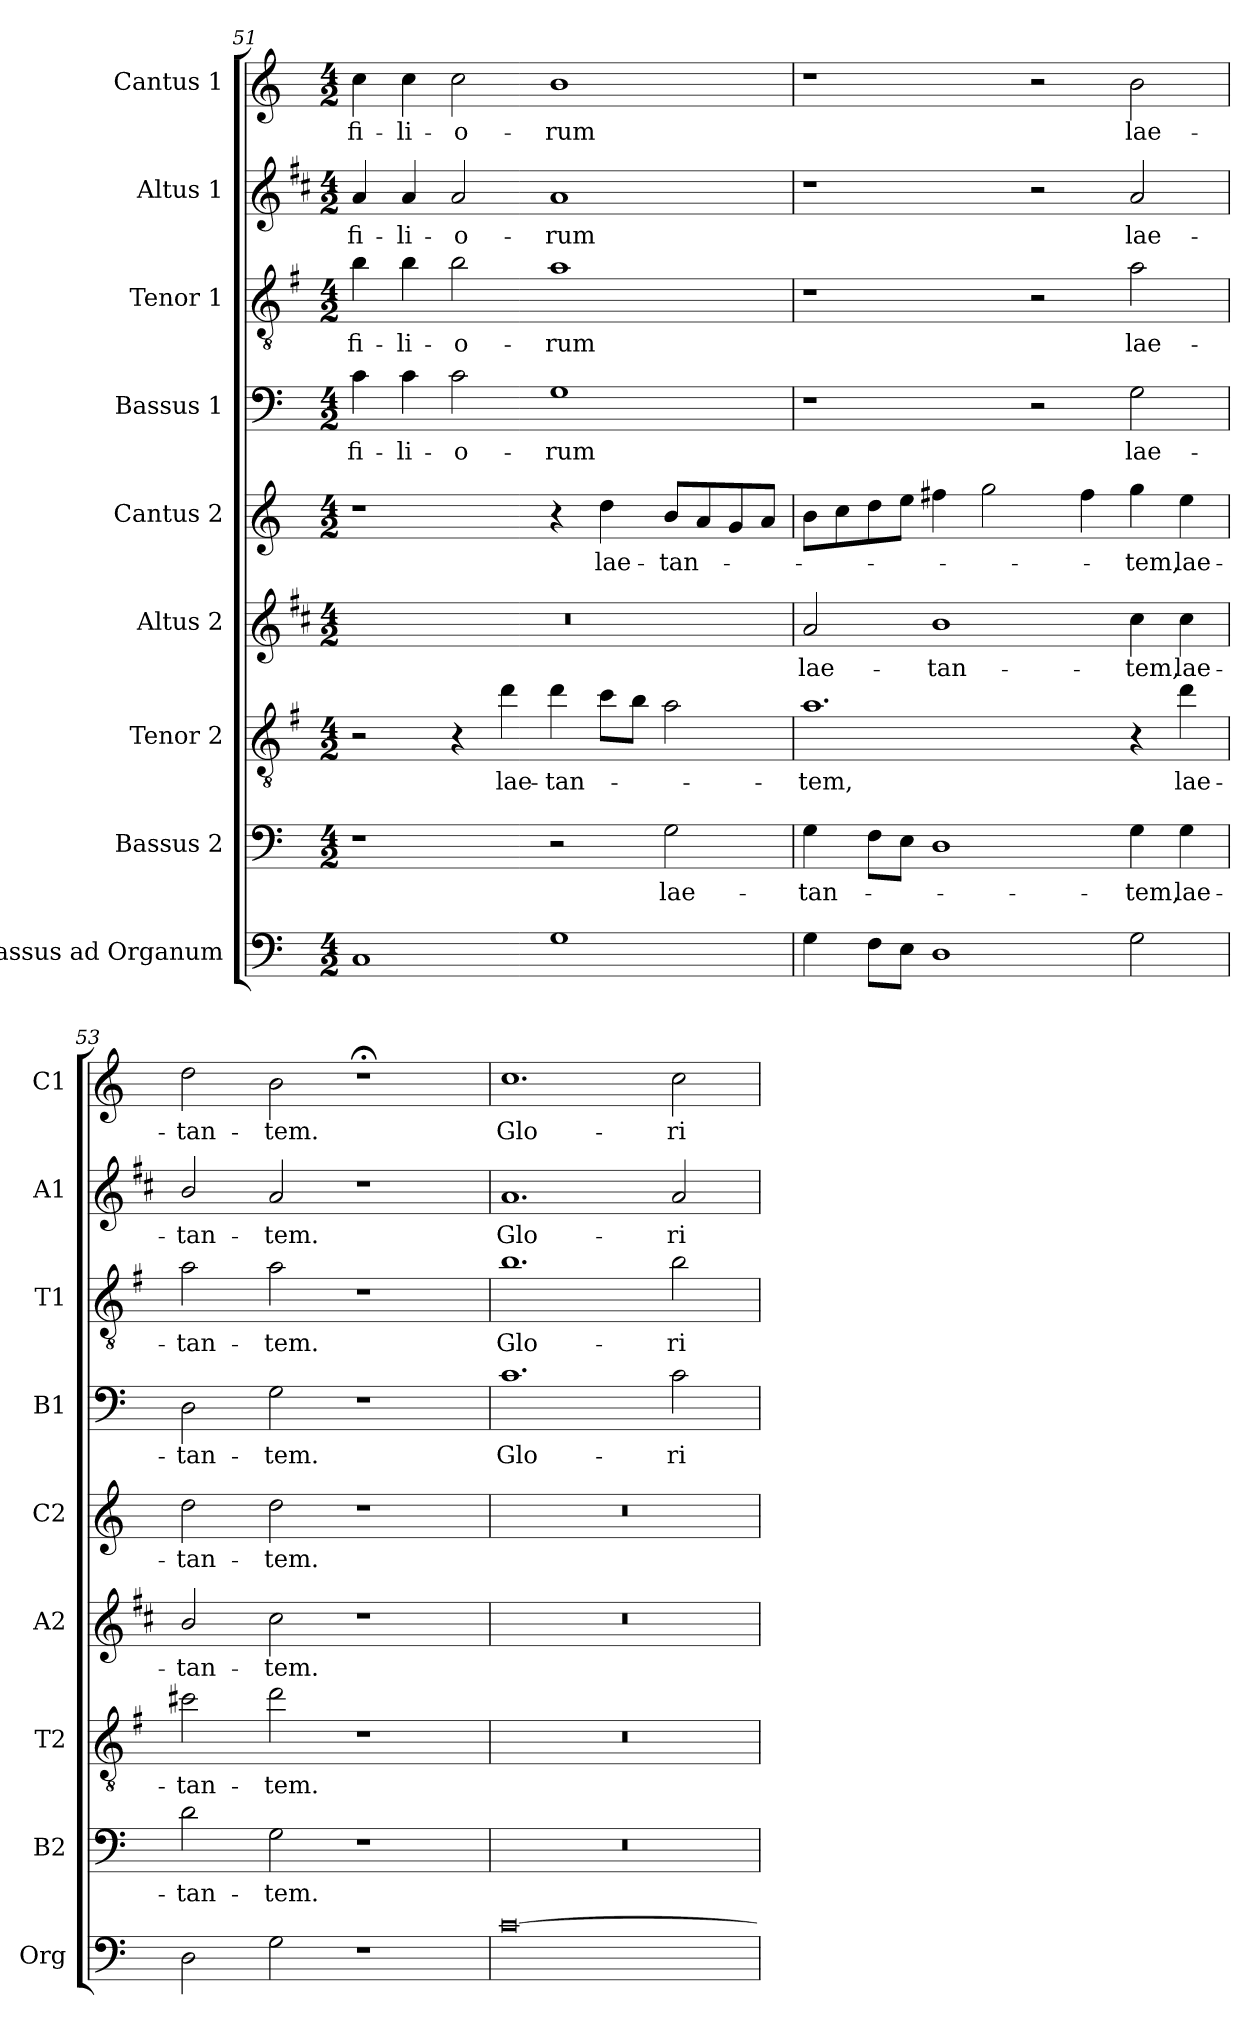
**kern	**kern	**text	**kern	**text	**kern	**text	**kern	**text	**kern	**text	**kern	**text	**kern	**text	**kern	**text
*part9	*part8	*part8	*part7	*part7	*part6	*part6	*part5	*part5	*part4	*part4	*part3	*part3	*part2	*part2	*part1	*part1
*staff9	*staff8	*staff8	*staff7	*staff7	*staff6	*staff6	*staff5	*staff5	*staff4	*staff4	*staff3	*staff3	*staff2	*staff2	*staff1	*staff1
*I"Bassus ad Organum	*I"Bassus 2	*	*I"Tenor 2	*	*I"Altus 2	*	*I"Cantus 2	*	*I"Bassus 1	*	*I"Tenor 1	*	*I"Altus 1	*	*I"Cantus 1	*
*I'Org	*I'B2	*	*I'T2	*	*I'A2	*	*I'C2	*	*I'B1	*	*I'T1	*	*I'A1	*	*I'C1	*
*clefF4	*clefF4	*	*clefGv2	*	*clefG2	*	*clefG2	*	*clefF4	*	*clefGv2	*	*clefG2	*	*clefG2	*
*	*	*	*ITrd4c7	*	*ITrd1c2	*	*	*	*	*	*ITrd4c7	*	*ITrd1c2	*	*	*
*k[]	*k[]	*	*k[]	*	*k[]	*	*k[]	*	*k[]	*	*k[]	*	*k[]	*	*k[]	*
*C:	*C:	*	*C:	*	*C:	*	*C:	*	*C:	*	*C:	*	*C:	*	*C:	*
*M4/2	*M4/2	*	*M4/2	*	*M4/2	*	*M4/2	*	*M4/2	*	*M4/2	*	*M4/2	*	*M4/2	*
=51	=51	=51	=51	=51	=51	=51	=51	=51	=51	=51	=51	=51	=51	=51	=51	=51
!	!	!	!	!	!	!	!	!	!	!LO:LY:b	!	!LO:LY:b	!	!LO:LY:b	!	!LO:LY:b
1C	1r	.	2r	.	0r	.	1r	.	4c\	fi-	4e\	fi-	4g/	fi-	4cc\	fi-
!	!	!	!	!	!	!	!	!	!	!LO:LY:b	!	!LO:LY:b	!	!LO:LY:b	!	!LO:LY:b
.	.	.	.	.	.	.	.	.	4c\	-li-	4e\	-li-	4g/	-li-	4cc\	-li-
!	!	!	!	!	!	!	!	!	!	!LO:LY:b	!	!LO:LY:b	!	!LO:LY:b	!	!LO:LY:b
.	.	.	4r	.	.	.	.	.	2c\	-o-	2e\	-o-	2g/	-o-	2cc\	-o-
!	!	!	!	!LO:LY:b	!	!	!	!	!	!	!	!	!	!	!	!
.	.	.	4g\	lae-	.	.	.	.	.	.	.	.	.	.	.	.
!	!	!	!	!LO:LY:b	!	!	!	!	!	!LO:LY:b	!	!LO:LY:b	!	!LO:LY:b	!	!LO:LY:b
1G	2r	.	4g\	-tan-	.	.	4r	.	1G	-rum	1d	-rum	1g	-rum	1b	-rum
!	!	!	!	!	!	!	!	!LO:LY:b	!	!	!	!	!	!	!	!
.	.	.	8f\L	.	.	.	4dd\	lae-	.	.	.	.	.	.	.	.
.	.	.	8e\J	.	.	.	.	.	.	.	.	.	.	.	.	.
!	!	!LO:LY:b	!	!	!	!	!	!LO:LY:b	!	!	!	!	!	!	!	!
.	2G\	lae-	2d\	.	.	.	8b/L	-tan-	.	.	.	.	.	.	.	.
.	.	.	.	.	.	.	8a/	.	.	.	.	.	.	.	.	.
.	.	.	.	.	.	.	8g/	.	.	.	.	.	.	.	.	.
.	.	.	.	.	.	.	8a/J	.	.	.	.	.	.	.	.	.
=52	=52	=52	=52	=52	=52	=52	=52	=52	=52	=52	=52	=52	=52	=52	=52	=52
!	!	!LO:LY:b	!	!LO:LY:b	!	!LO:LY:b	!	!	!	!	!	!	!	!	!	!
4G\	4G\	-tan-	1.d	-tem,	2g/	lae-	8b\L	.	1r	.	1r	.	1r	.	1r	.
.	.	.	.	.	.	.	8cc\	.	.	.	.	.	.	.	.	.
8F\L	8F\L	.	.	.	.	.	8dd\	.	.	.	.	.	.	.	.	.
8E\J	8E\J	.	.	.	.	.	8ee\J	.	.	.	.	.	.	.	.	.
!	!	!	!	!	!	!LO:LY:b	!	!	!	!	!	!	!	!	!	!
1D	1D	.	.	.	1a	-tan-	4ff#X\	.	.	.	.	.	.	.	.	.
.	.	.	.	.	.	.	2gg\	.	.	.	.	.	.	.	.	.
.	.	.	.	.	.	.	.	.	2r	.	2r	.	2r	.	2r	.
.	.	.	.	.	.	.	4ff#\	.	.	.	.	.	.	.	.	.
!	!	!LO:LY:b	!	!	!	!LO:LY:b	!	!LO:LY:b	!	!LO:LY:b	!	!LO:LY:b	!	!LO:LY:b	!	!LO:LY:b
2G\	4G\	-tem,	4r	.	4b\	-tem,	4gg\	-tem,	2G\	lae-	2d\	lae-	2g/	lae-	2b\	lae-
!	!	!LO:LY:b	!	!LO:LY:b	!	!LO:LY:b	!	!LO:LY:b	!	!	!	!	!	!	!	!
.	4G\	lae-	4g\	lae-	4b\	lae-	4ee\	lae-	.	.	.	.	.	.	.	.
!!LO:LB:g=z
=53	=53	=53	=53	=53	=53	=53	=53	=53	=53	=53	=53	=53	=53	=53	=53	=53
!	!	!LO:LY:b	!	!LO:LY:b	!	!LO:LY:b	!	!LO:LY:b	!	!LO:LY:b	!	!LO:LY:b	!	!LO:LY:b	!	!LO:LY:b
2D\	2d\	-tan-	2f#X\	-tan-	2a/	-tan-	2dd\	-tan-	2D\	-tan-	2d\	-tan-	2a/	-tan-	2dd\	-tan-
!	!	!LO:LY:b	!	!LO:LY:b	!	!LO:LY:b	!	!LO:LY:b	!	!LO:LY:b	!	!LO:LY:b	!	!LO:LY:b	!	!LO:LY:b
2G\	2G\	-tem.	2g\	-tem.	2b\	-tem.	2dd\	-tem.	2G\	-tem.	2d\	-tem.	2g/	-tem.	2b\	-tem.
1r	1r	.	1r	.	1r	.	1r	.	1r	.	1r	.	1r	.	1r;<	.
=54	=54	=54	=54	=54	=54	=54	=54	=54	=54	=54	=54	=54	=54	=54	=54	=54
!	!	!	!	!	!	!	!	!	!	!LO:LY:b	!	!LO:LY:b	!	!LO:LY:b	!	!LO:LY:b
[0c	0r	.	0r	.	0r	.	0r	.	1.c	Glo-	1.e	Glo-	1.g	Glo-	1.cc	Glo-
!	!	!	!	!	!	!	!	!	!	!LO:LY:b	!	!LO:LY:b	!	!LO:LY:b	!	!LO:LY:b
.	.	.	.	.	.	.	.	.	2c\	-ri-	2e\	-ri-	2g/	-ri-	2cc\	-ri-
=	=	=	=	=	=	=	=	=	=	=	=	=	=	=	=	=
*-	*-	*-	*-	*-	*-	*-	*-	*-	*-	*-	*-	*-	*-	*-	*-	*-
